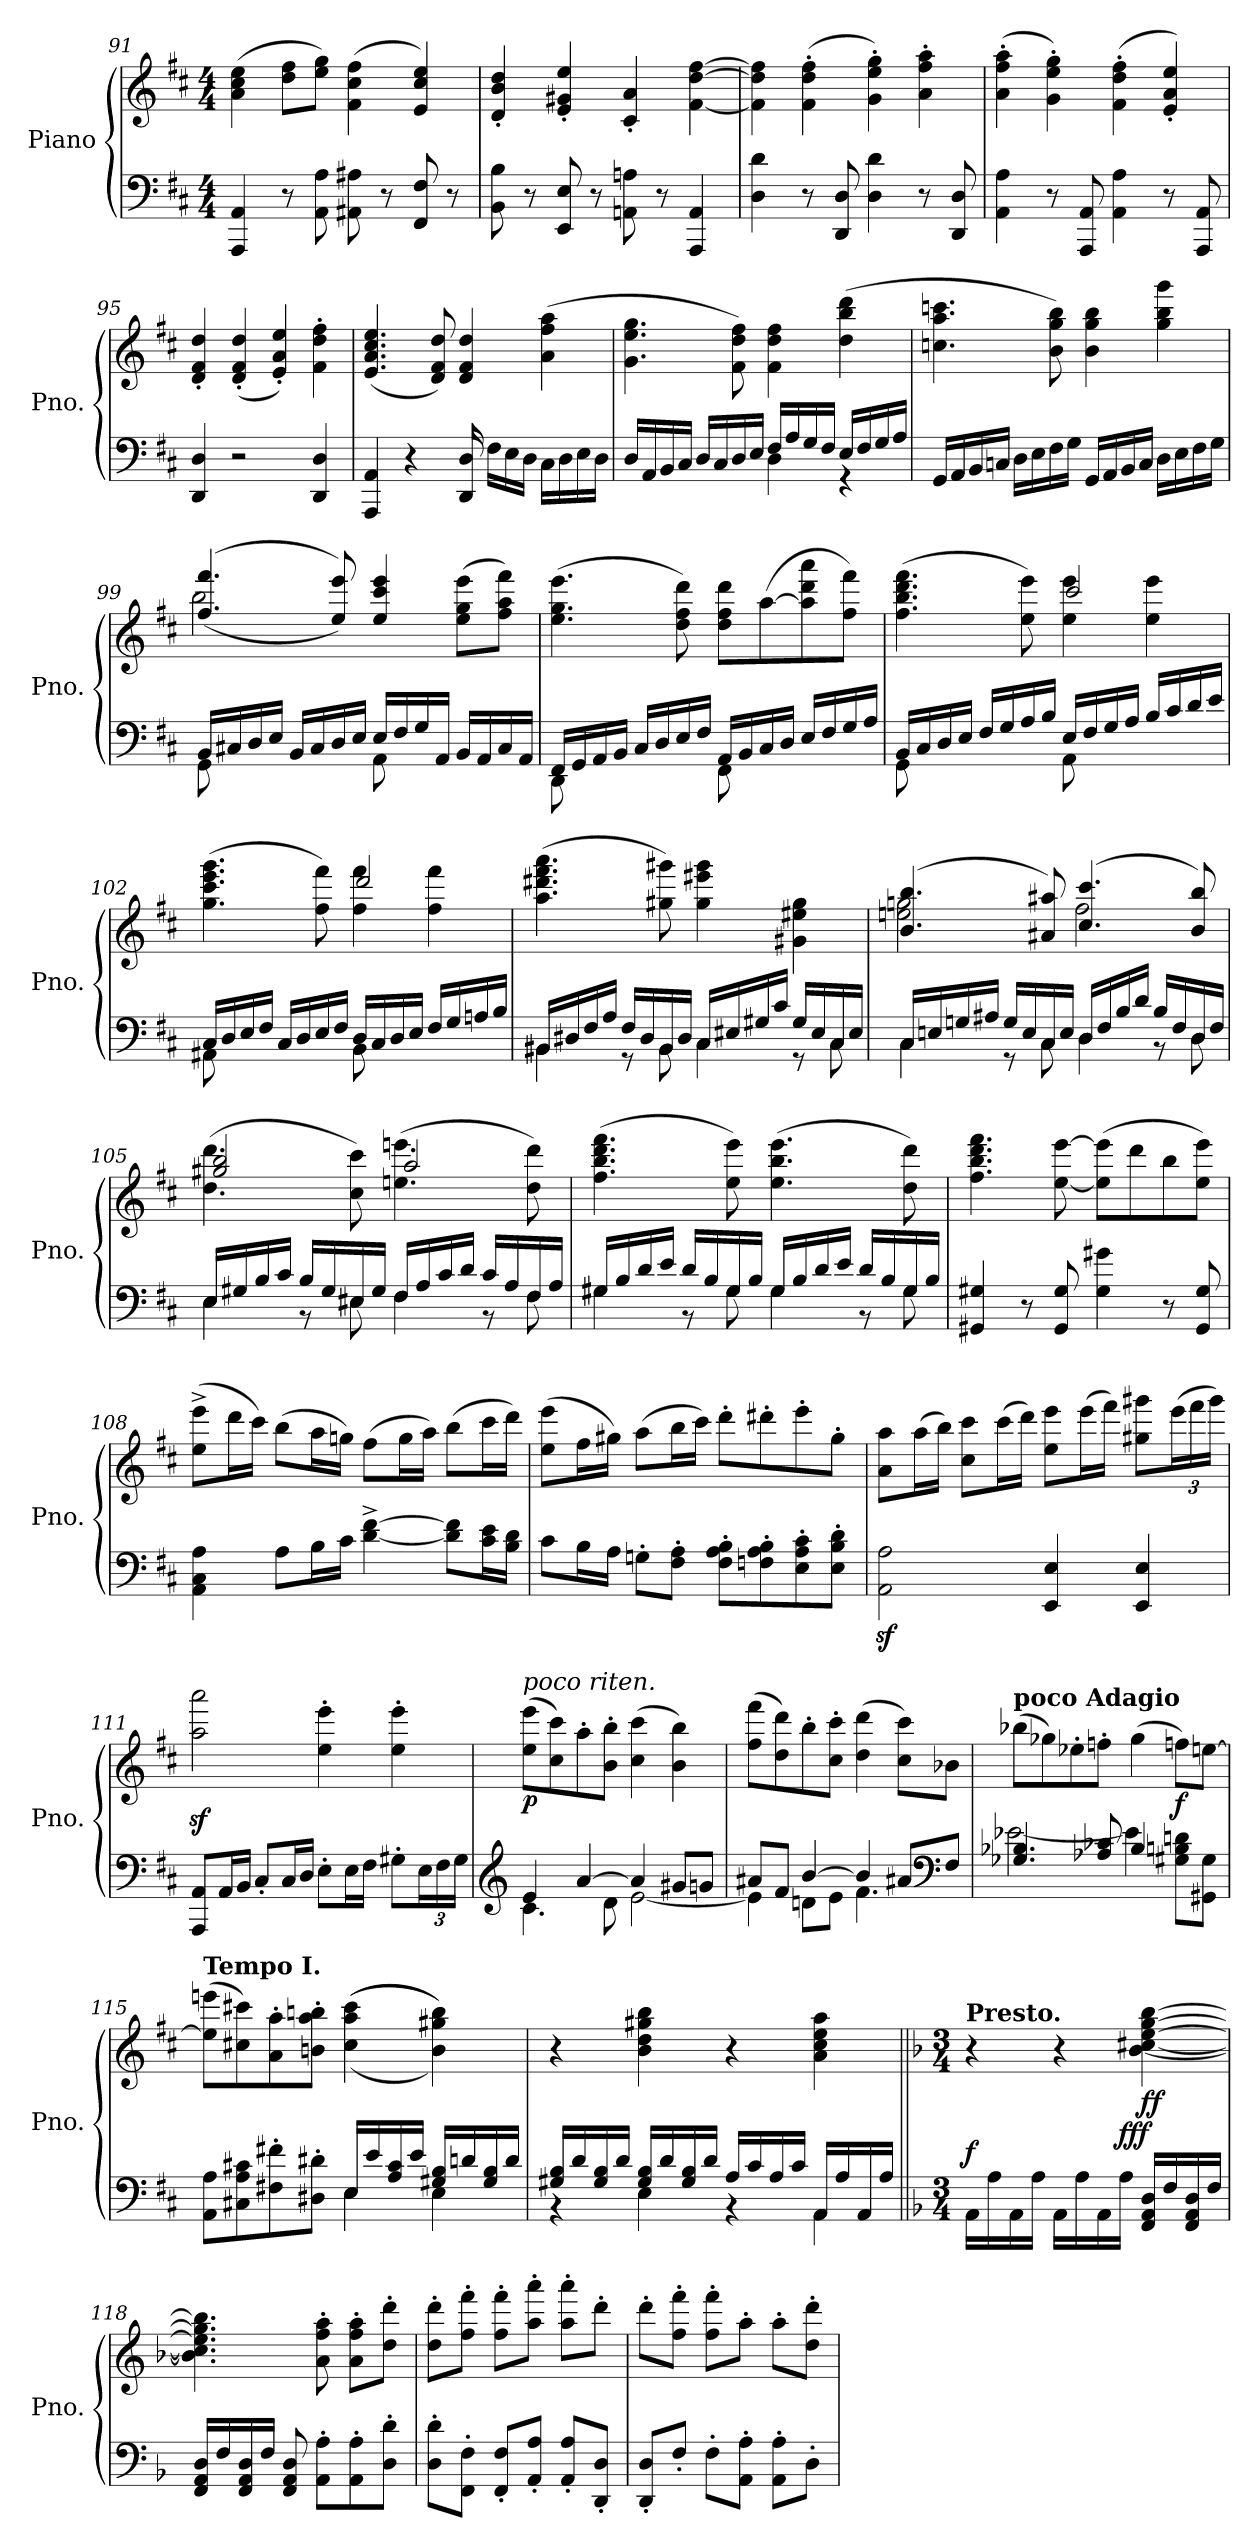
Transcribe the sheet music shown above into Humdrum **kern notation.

**kern	**kern	**dynam
*part1	*part1	*part1
*staff2	*staff1	*staff1/2
*I"Piano	*	*
*I'Pno.	*	*
!!LO:PB:g=z
*clefF4	*clefG2	*
*k[f#c#]	*k[f#c#]	*
*M4/4	*M4/4	*
=91	=91	=91
4AAA/ 4AA/	(4a\ 4cc#\ 4ee\	.
8r	8dd\ 8ff#\L	.
8AA\ 8A\	8ee\ 8gg\J)	.
8AA#X\ 8A#X\	(4f#\ 4cc#\ 4ff#\	.
8r	.	.
8FF#/ 8F#/	4e/ 4cc#/ 4ee/)	.
8r	.	.
=92	=92	=92
8BB\ 8B\	4d/' 4b/' 4dd/'	.
8r	.	.
8EE/ 8E/	4e/' 4g#X/' 4ee/'	.
8r	.	.
8AAn\ 8An\	4c#/' 4a/'	.
8r	.	.
4AAA/ 4AA/	[4f#\ [4dd\ [4ff#\	.
=93	=93	=93
4D\ 4d\	4f#\] 4dd\] 4ff#\]	.
8r	(4f#\' 4dd\' 4ff#\'	.
8DD/ 8D/	.	.
4D\ 4d\	4g\' 4ee\' 4gg\')	.
8r	4a\' 4ff#\' 4aa\'	.
8DD/ 8D/	.	.
=94	=94	=94
4AA\ 4A\	(4a\' 4ff#\' 4aa\'	.
8r	4g\' 4ee\' 4gg\')	.
8AAA/ 8AA/	.	.
4AA\ 4A\	(4f#\' 4dd\' 4ff#\'	.
8r	4e/' 4a/' 4ee/')	.
8AAA/ 8AA/	.	.
=95	=95	=95
4DD/ 4D/	4d/' 4f#/' 4dd/'	.
2r	(4d/' 4f#/' 4dd/'	.
.	4e/' 4a/' 4ee/')	.
4DD/ 4D/	4f#\' 4dd\' 4ff#\'	.
!!LO:LB:g=z
=96	=96	=96
4AAA/ 4AA/	(4.e/ 4.a/ 4.cc#/ 4.ee/	.
4r	.	.
.	8d/ 8f#/ 8dd/)	.
16DD/ 16D/	4d/ 4f#/ 4dd/	.
16F#\LL	.	.
16E\	.	.
16D\JJ	.	.
16C#\LL	(4a\ 4ff#\ 4aa\	.
16D\	.	.
16E\	.	.
16D\JJ	.	.
=97	=97	=97
*^	*	*
16D/LL	2ryy	4.g\ 4.ee\ 4.gg\	.
16AA/	.	.	.
16BB/	.	.	.
16C#/JJ	.	.	.
16D/LL	.	.	.
16C#/	.	.	.
16D/	.	8f#\ 8dd\ 8ff#\)	.
16E/JJ	.	.	.
16F#/LL	4D\	4f#\ 4dd\ 4ff#\	.
16A/	.	.	.
16G/	.	.	.
16F#/JJ	.	.	.
16E/LL	4r	(4dd\ 4bb\ 4ddd\	.
16F#/	.	.	.
16G/	.	.	.
16A/JJ	.	.	.
*v	*v	*	*
=98	=98	=98
16GG/LL	4.ccn\ 4.aa\ 4.cccn\	.
16AA/	.	.
16BB/	.	.
16Cn/JJ	.	.
16D\LL	.	.
16E\	.	.
16F#\	8b\ 8gg\ 8bb\)	.
16G\JJ	.	.
16GG/LL	4b\ 4gg\ 4bb\	.
16AA/	.	.
16BB/	.	.
16C/JJ	.	.
16D\LL	4gg\ 4bb\ 4ggg\	.
16E\	.	.
16F#\	.	.
16G\JJ	.	.
!!LO:LB:g=z
=99	=99	=99
*^	*^	*
16BB/LL	8GG\	((4.ff#/ 4.fff#/	2bb\	.
16C#X/	.	.	.	.
16D/	4.ryy	.	.	.
16E/JJ	.	.	.	.
16BB/LL	.	.	.	.
16C#/	.	.	.	.
16D/	.	8ee/ 8eee/))	.	.
16E/JJ	.	.	.	.
16E/LL	8AA\	4ee/ 4ccc#/ 4eee/	2ryy	.
16F#/	.	.	.	.
16G/	4.ryy	.	.	.
16AA/JJ	.	.	.	.
16BB/LL	.	(>8ee\ 8gg\ 8eee\L	.	.
16AA/	.	.	.	.
16C#/	.	8ff#\ 8aa\ 8fff#\J)	.	.
16AA/JJ	.	.	.	.
*	*	*v	*v	*
=100	=100	=100	=100
16FF#/LL	8DD\	(4.ee\ 4.gg\ 4.eee\	.
16GG/	.	.	.
16AA/	4.ryy	.	.
16BB/JJ	.	.	.
16C#/LL	.	.	.
16D/	.	.	.
16E/	.	8dd\ 8ff#\ 8ddd\)	.
16F#/JJ	.	.	.
16AA/LL	8FF#\	8dd\ 8ff#\ 8ddd\L	.
16BB/	.	.	.
16C#/	4.ryy	([8aa\	.
16D/JJ	.	.	.
16E/LL	.	8aa\] 8ddd\ 8aaa\	.
16F#/	.	.	.
16G/	.	8ff#\ 8fff#\J)	.
16A/JJ	.	.	.
!!LO:LB:g=z
=101	=101	=101	=101
*	*	*^	*
16BB/LL	8GG\	(>4.ff#\ 4.bb\ 4.ddd\ 4.fff#\	2ryy	.
16C#/	.	.	.	.
16D/	4.ryy	.	.	.
16E/JJ	.	.	.	.
16F#/LL	.	.	.	.
16G/	.	.	.	.
16A/	.	8ee\ 8eee\)	.	.
16B/JJ	.	.	.	.
16E/LL	8AA\	4ee\ 4eee\	2ccc#/	.
16F#/	.	.	.	.
16G/	4.ryy	.	.	.
16A/JJ	.	.	.	.
16B/LL	.	4ee\ 4eee\	.	.
16c#/	.	.	.	.
16d/	.	.	.	.
16e/JJ	.	.	.	.
=102	=102	=102	=102	=102
16C#/LL	8AA#X\	(>4.gg\ 4.ccc#\ 4.eee\ 4.ggg\	2ryy	.
16D/	.	.	.	.
16E/	4.ryy	.	.	.
16F#/JJ	.	.	.	.
16C#/LL	.	.	.	.
16D/	.	.	.	.
16E/	.	8ff#\ 8fff#\)	.	.
16F#/JJ	.	.	.	.
16D/LL	8BB\	4ff#\ 4fff#\	2ddd/	.
16C#/	.	.	.	.
16D/	4.ryy	.	.	.
16E/JJ	.	.	.	.
16F#/LL	.	4ff#\ 4fff#\	.	.
16G/	.	.	.	.
16An/	.	.	.	.
16B/JJ	.	.	.	.
*	*	*v	*v	*
!!LO:LB:g=z
=103	=103	=103	=103
16BB#X/LL	4BB#\	(4.aa\ 4.ddd#X\ 4.fff#\ 4.aaa\	.
16D#X/	.	.	.
16F#/	.	.	.
16A/JJ	.	.	.
16F#/LL	8r	.	.
16D#/	.	.	.
16BB#/	8BB#\	8gg#X\ 8ggg#X\)	.
16D#/JJ	.	.	.
16C#/LL	4C#\	4gg#\ 4eee#X\ 4ggg#\	.
16E#X/	.	.	.
16G#X/	.	.	.
16c#/JJ	.	.	.
16G#/LL	8r	4g#X\ 4ee#X\ 4gg#\	.
16E#/	.	.	.
16C#/	8C#\	.	.
16E#/JJ	.	.	.
=104	=104	=104	=104
*	*	*^	*
16C#/LL	4C#\	(4.b/ 4.bb/	2een\ 2ggn\	.
16En/	.	.	.	.
16Gn/	.	.	.	.
16A#X/JJ	.	.	.	.
16G/LL	8r	.	.	.
16E/	.	.	.	.
16C#/	8C#\	8a#X/ 8aa#X/)	.	.
16E/JJ	.	.	.	.
16D/LL	4D\	(4.cc#/ 4.ccc#/	2ff#\	.
16F#/	.	.	.	.
16B/	.	.	.	.
16d/JJ	.	.	.	.
16B/LL	8r	.	.	.
16F#/	.	.	.	.
16D/	8D\	8b/ 8bb/)	.	.
16F#/JJ	.	.	.	.
!!LO:PB:g=z	!!
=105	=105	=105	=105	=105
16E/LL	4E\	(>4.dd\ 4.ddd\	2gg#X/ 2bb/	.
16G#X/	.	.	.	.
16B/	.	.	.	.
16c#/JJ	.	.	.	.
16B/LL	8r	.	.	.
16G#/	.	.	.	.
16E#X/	8E#\	8cc#\ 8ccc#\)	.	.
16G#/JJ	.	.	.	.
16F#/LL	4F#\	(>4.een\ 4.eeen\	2aa/	.
16A/	.	.	.	.
16c#/	.	.	.	.
16d/JJ	.	.	.	.
16c#/LL	8r	.	.	.
16A/	.	.	.	.
16F#/	8F#\	8dd\ 8ddd\)	.	.
16A/JJ	.	.	.	.
*	*	*v	*v	*
=106	=106	=106	=106
16G#X/LL	4G#\	(4.ff#\ 4.bb\ 4.ddd\ 4.fff#\	.
16B/	.	.	.
16d/	.	.	.
16e/JJ	.	.	.
16d/LL	8r	.	.
16B/	.	.	.
16G#/	8G#\	8ee\ 8eee\)	.
16B/JJ	.	.	.
16G#/LL	4G#\	(4.ee\ 4.bb\ 4.eee\	.
16B/	.	.	.
16d/	.	.	.
16e/JJ	.	.	.
16d/LL	8r	.	.
16B/	.	.	.
16G#/	8G#\	8dd\ 8ddd\)	.
16B/JJ	.	.	.
*v	*v	*	*
!!LO:LB:g=z
=107	=107	=107
4GG#X/ 4G#X/	4.ff#\ 4.bb\ 4.ddd\ 4.fff#\	.
8r	.	.
8GG#/ 8G#/	[8ee\ [8eee\	.
4G#\ 4g#X\	(8ee\] 8eee\]L	.
.	8ddd\	.
8r	8bb\	.
8GG#/ 8G#/	8ee\ 8eee\J)	.
=108	=108	=108
4AA\ 4C#\ 4A\	(8ee\^ 8eee\^L	.
.	16ddd\L	.
.	16ccc#\JJ)	.
8A\L	(8bb\L	.
16B\L	16aa\L	.
16c#\JJ	16ggn\JJ)	.
[4d\^ [4f#\^	(8ff#\L	.
.	16gg\L	.
.	16aa\JJ)	.
8d\] 8f#\]L	(8bb\L	.
16c#\ 16e\L	16ccc#\L	.
16B\ 16d\JJ	16ddd\JJ)	.
=109	=109	=109
8c#\L	(8ee\ 8eee\L	.
16B\L	16ff#\L	.
16A\JJ	16gg#X\JJ)	.
8Gn'\L	(8aa\L	.
8F#\' 8A\'J	16bb\L	.
.	16ccc#\JJ)	.
8F#\' 8A\' 8B\'L	8ddd'\L	.
8Fn\' 8A\' 8B\'	8ddd#X'\	.
8E\' 8A\' 8c#\'	8eee'\	.
8E\' 8B\' 8d\'J	8gg#'\J	.
!!LO:LB:g=z
=110	=110	=110
2AA\z> 2A\z>	8a\ 8aa\L	.
.	(16aa\L	.
.	16bb\JJ)	.
.	8cc#\ 8ccc#\L	.
.	(16ccc#\L	.
.	16ddd\JJ)	.
4EE/ 4E/	8ee\ 8eee\L	.
.	(16eee\L	.
.	16fff#\JJ)	.
4EE/ 4E/	8gg#X\ 8ggg#X\L	.
*	*Xbrackettup	*
.	(24eee\L	.
.	24fff#\	.
.	24ggg#\JJ)	.
=111	=111	=111
8AAA/ 8AA/L	2aa\z< 2aaa\z<	.
16AA/L	.	.
16BB/JJ	.	.
8C#'/L	.	.
16C#/L	.	.
16D/JJ	.	.
8E'\L	4ee\' 4eee\'	.
16E\L	.	.
16F#\JJ	.	.
8G#X'\L	4ee\' 4eee\'	.
*Xbrackettup	*	*
24E\L	.	.
24F#\	.	.
24G#\JJ	.	.
=112	=112	=112
*clefG2	*	*
*	*MM120	*
*^	*	*
!	!	!LO:TX:a:i:t=poco riten.	!
!	!	!	!LO:DY:b
4e/	4.c#\	(8ee\ 8eee\L	p
.	.	8cc#\ 8ccc#\)	.
[4a/	.	8aa'\	.
.	8d\	8b\' 8bb\'J	.
4a/]	[2e\	(4cc#\ 4ccc#\	.
8g#X/L	.	4b\ 4bb\)	.
8gn/J	.	.	.
!!LO:LB:g=z
=113	=113	=113	=113
8a#X/L	4e\]	(8ff#\ 8fff#\L	.
8f#/J	.	8dd\ 8ddd\)	.
[4b/	8dn\L	8bb'\	.
.	8e\J	8cc#\' 8ccc#\'J	.
4b/]	4.f#\	(4dd\ 4ddd\	.
8a#X/L	.	8cc#\ 8ccc#\L)	.
*clefF4	*	*	*
8F#/J	8ryy	8b-X\J	.
=114	=114	=114	=114
*	*	*MM100	*
!	!	!LO:TX:a:B:t=poco Adagio	!
4.G-X/ 4.B-X/	[2e-X\	(8bb-X\L	.
.	.	8gg-X\)	.
.	.	8ee-X'\	.
8A-X/ 8c-X/	.	8ffn'\J	.
4B-/	4e-\]	(4gg-\	.
!	!	!	!LO:DY:b
8G#X\ 8Bn\ 8dn\L	4ryy	8ffn\L)	f
8GG#X\ 8G#\J	.	[8een\J	.
!!LO:LB:g=z
=115	=115	=115	=115
*	*	*MM150	*
!	!	!LO:TX:a:B:t=Tempo I.	!
8AA\ 8A\L	2ryy	(8ee\] 8eeen\L	.
8C#X\ 8A\ 8c#X\	.	8cc#X\ 8ccc#X\)	.
8F#X\' 8f#X\'	.	8a\' 8aa\'	.
8D#X\' 8d#X\'J	.	8bn\' 8aa\' 8bbn\'J	.
16E/LL	4E\	(((4cc#\ 4aa\ 4ccc#\	.
16e/	.	.	.
16A/ 16c#/	.	.	.
16e/JJ	.	.	.
16G#X/ 16B/LL	4E\	4b\ 4gg#X\ 4bb\)))	.
16dn/	.	.	.
16G#/ 16B/	.	.	.
16d/JJ	.	.	.
=116	=116	=116	=116
16G#X/ 16B/LL	4r	4r	.
16d/	.	.	.
16G#/ 16B/	.	.	.
16d/JJ	.	.	.
16G#/ 16B/LL	4E\	4b\ 4dd\ 4gg#X\ 4bb\	.
16d/	.	.	.
16G#/ 16B/	.	.	.
16d/JJ	.	.	.
16A/LL	4r	4r	.
16c#/	.	.	.
16A/	.	.	.
16c#/JJ	.	.	.
16AA/LL	4AA\	4a\ 4cc#\ 4ee\ 4aa\	.
16A/	.	.	.
16AA/	.	.	.
16A/JJ	.	.	.
*v	*v	*	*
!!LO:PB:g=z
=117||	=117||	=117||
*k[b-]	*k[b-]	*
*M3/4	*M3/4	*
*	*MM200	*
!	!LO:TX:a:B:t=Presto.	!
!	!	!LO:DY:a=2
16AA\LL	4r	f
16A\	.	.
16AA\	.	.
16A\JJ	.	.
16AA\LL	4r	.
16A\	.	.
16AA\	.	.
!	!	!LO:DY:a=2
16A\JJ	.	fff
!	!	!LO:DY:b
16FF/ 16AA/ 16D/LL	[4b-\ [4cc#X\ [4ee\ [4gg\ [4bb-\	ff
16F/	.	.
16FF/ 16AA/ 16D/	.	.
16F/JJ	.	.
=118	=118	=118
16FF/ 16AA/ 16D/LL	4.b-\] 4.cc#\] 4.ee\] 4.gg\] 4.bb-\]	.
16F/	.	.
16FF/ 16AA/ 16D/	.	.
16F/JJ	.	.
8FF/ 8AA/ 8D/	.	.
8AA\' 8A\'L	8a\' 8ff\' 8aa\'	.
8AA\' 8A\'	8a\' 8ff\' 8aa\'L	.
8D\' 8d\'J	8dd\' 8ddd\'J	.
=119	=119	=119
8D\' 8d\'L	8dd\' 8ddd\'L	.
8FF\' 8F\'J	8ff\' 8fff\'J	.
8FF/' 8F/'L	8ff\' 8fff\'L	.
8AA/' 8A/'J	8aa\' 8aaa\'J	.
8AA/' 8A/'L	8aa\' 8aaa\'L	.
8DD/' 8D/'J	8ddd'\J	.
=120	=120	=120
8DD/' 8D/'L	8ddd'\L	.
8F'/J	8ff\' 8fff\'J	.
8F'\L	8ff\' 8fff\'L	.
8AA\' 8A\'J	8aa'\J	.
8AA\' 8A\'L	8aa'\L	.
8D'\J	8dd\' 8ddd\'J	.
=	=	=
*-	*-	*-
